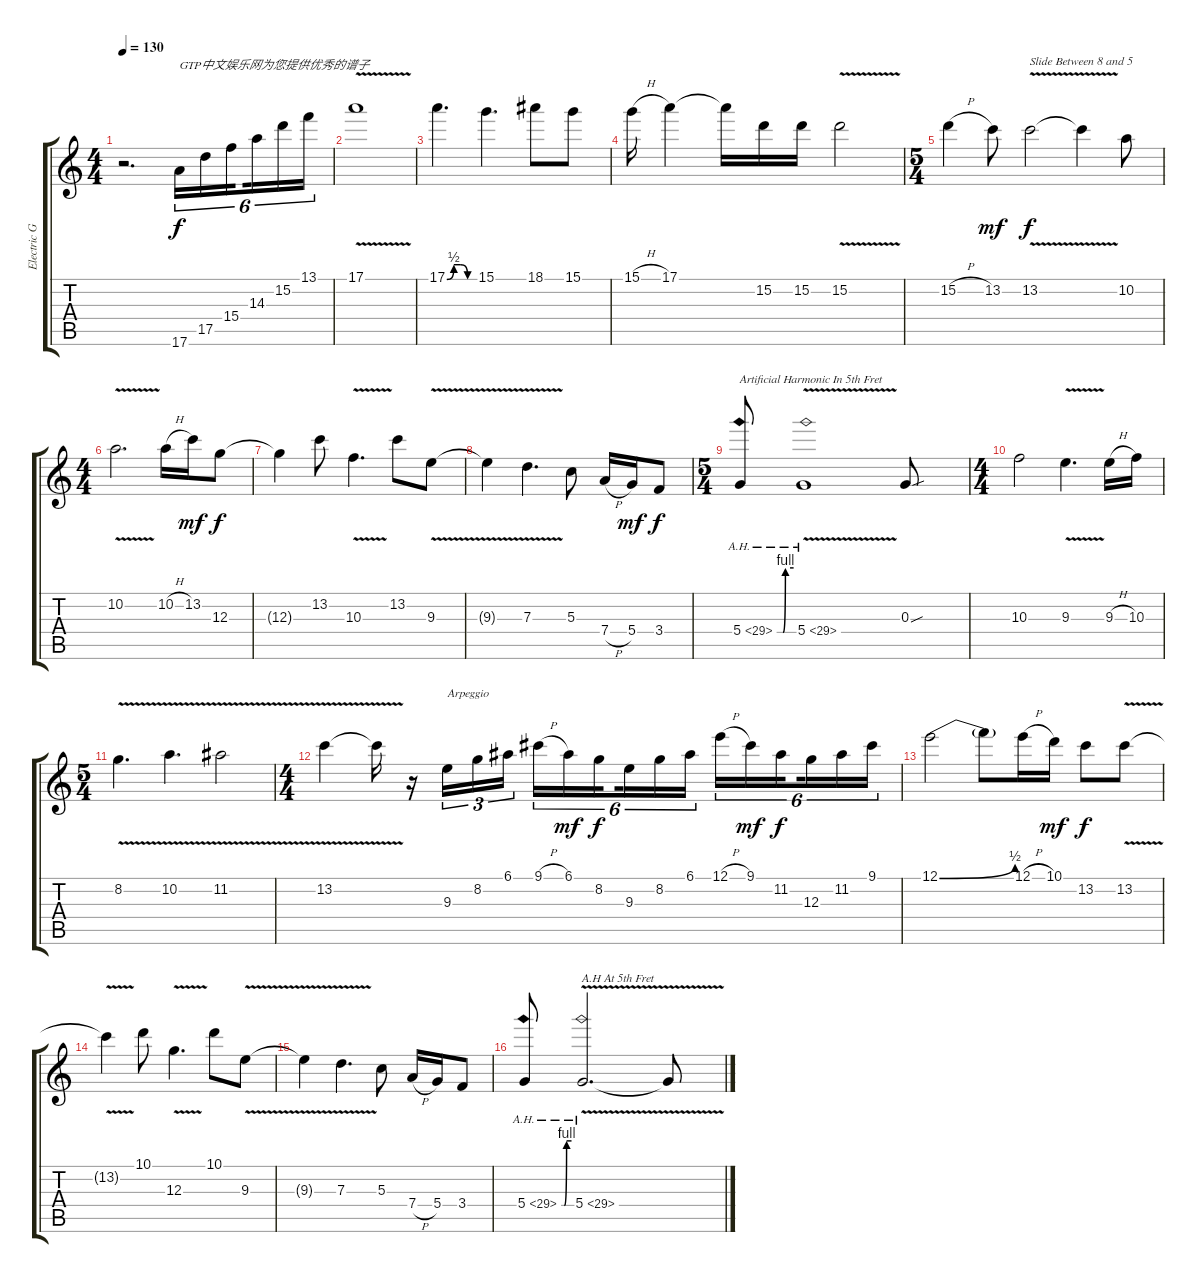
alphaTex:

\track ("Electric Guitar" "Electric G") {instrument distortionguitar}
\staff {score tabs}
\tuning (E4 B3 G3 D3 A2 E2) {hide}
\ts (4 4)
\tempo 130
\clef g2
\ks c
r.2{d dy f instrument distortionguitar} 17.6.16{tu (6 4) txt "GTP中文娱乐网为您提供优秀的谱子"} 17.5.16{tu (6 4)} 15.4.16{tu (6 4) beam splitsecondary} 14.3.16{tu (6 4)} 15.2.16{tu (6 4)} 13.1.16{tu (6 4)} |
17.1{v}.1 |
17.1{be (custom 0 0 15 2 30 2 45 0 60 0)}.4{d} 15.1.4{d} 18.1.8 15.1.8 |
15.1{h}.16 17.1.4 17.1{t}.16 15.2.16 15.2.16 15.2{v}.2 |
\ts (5 4)
15.2{h}.4 13.2.8{dy mf} 13.2{v}.2{txt "Slide Between 8 and 5" dy f} 13.2{t}.4 10.2.8 |
\ts (4 4)
10.2{v}.2{d} 10.2{h}.16 13.2.16{dy mf} 12.3.8{dy f} |
12.3{t}.4 13.2.8 10.3{v}.4{d} 13.2.8 9.3{v}.8 |
9.3{t}.4 7.3{v}.4{d} 5.3.8 7.4{h}.16 5.4.16{dy mf} 3.4.8{dy f} |
\ts (5 4)
5.4{be (custom 0 0 21 0 30 4 60 4) ah 24}.8{txt "Artificial Harmonic In 5th Fret"} 5.4{ah 24 v}.1 0.3{sou}.8 |
\ts (4 4)
10.3.2 9.3{v}.4{d} 9.3{h}.16 10.3.16 |
\ts (5 4)
8.2{v}.4{d} 10.2{v}.4{d} 11.2{v}.2 |
\ts (4 4)
13.2{v}.4 13.2{t}.16 r.16 9.3.16{tu (3 2) txt "Arpeggio"} 8.2.16{tu (3 2)} 6.1.16{tu (3 2)} 9.1{h}.16{tu (6 4)} 6.1.16{tu (6 4) dy mf} 8.2.16{tu (6 4) dy f beam splitsecondary} 9.3.16{tu (6 4)} 8.2.16{tu (6 4)} 6.1.16{tu (6 4)} 12.1{h}.16{tu (6 4)} 9.1.16{tu (6 4) dy mf} 11.2.16{tu (6 4) dy f beam splitsecondary} 12.3.16{tu (6 4)} 11.2.16{tu (6 4)} 9.1.16{tu (6 4)} |
12.1{be (bend 0 0 60 2)}.2 12.1{t}.8 12.1{h}.16 10.1.16{dy mf} 13.2.8{dy f} 13.2{v}.8 |
13.2{t}.4 10.1.8 12.3{v}.4{d} 10.1.8 9.3{v}.8 |
9.3{t}.4 7.3{v}.4{d} 5.3.8 7.4{h}.16 5.4.16 3.4.8 |
5.4{be (custom 0 0 16 0 30 4 60 4) ah 24}.8 5.4{ah 24 v}.2{d txt "A.H At 5th Fret"} 5.4{t}.8
